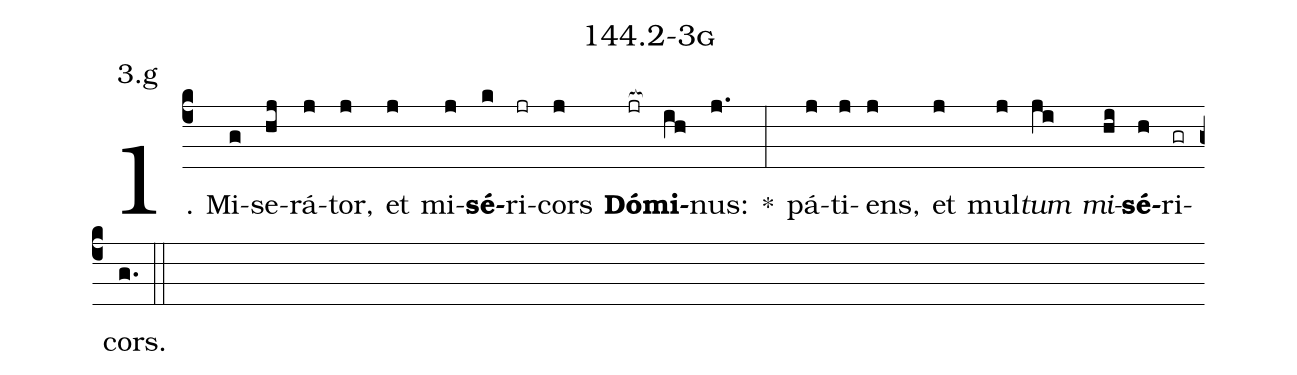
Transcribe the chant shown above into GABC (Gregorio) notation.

name: 144.2-3g;
annotation: 3.g;
%%
(c4)1. Mi(g)se(hj)rá(j)tor,(j) et(j) mi(j)<b>sé</b>(k)ri(jr)cors(j) <b>Dó</b>(jr[ocb:1{])<b>mi</b>(ih[ocb:0}])nus:(j.) *(:) pá(j)ti(j)ens,(j) et(j) mul(j)<i>tum</i>(ji) <i>mi</i>(hi)<b>sé</b>(h)ri(gr)cors.(g.) (::)
